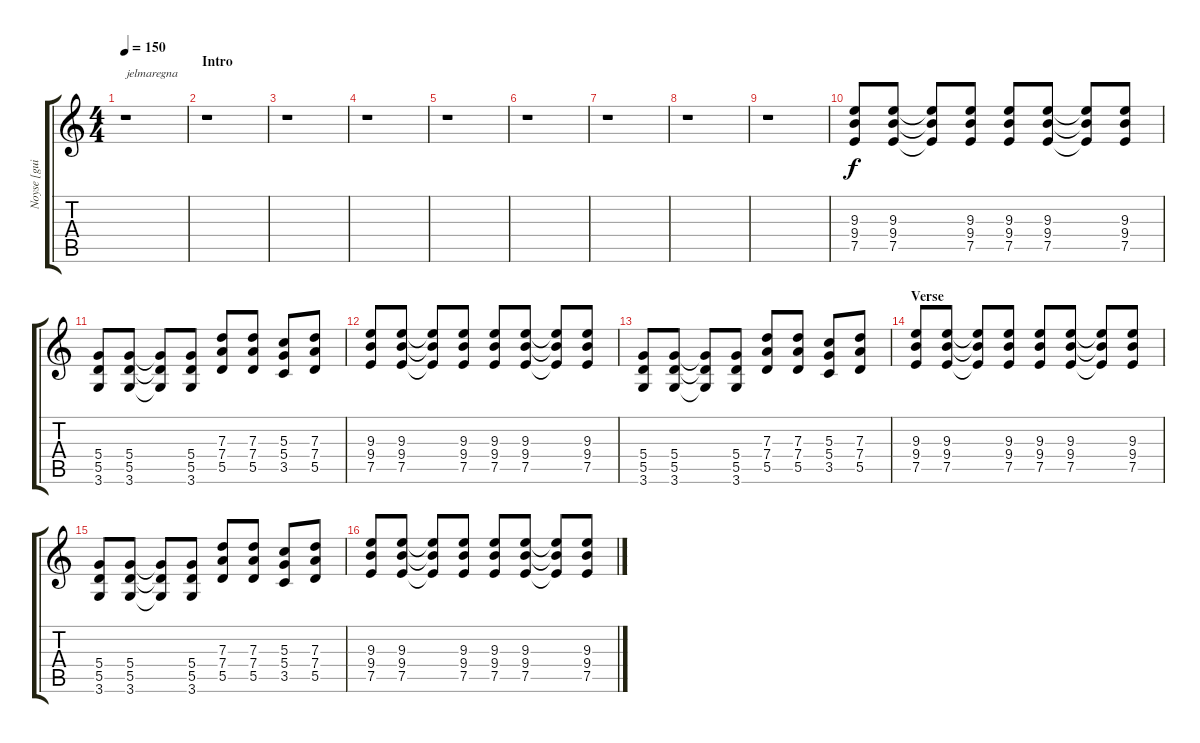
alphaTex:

\track ("Noyse [guitar]" "Noyse [gui") {instrument distortionguitar}
\staff {score tabs}
\tuning (E4 B3 G3 D3 A2 E2) {hide}
\ts (4 4)
\tempo 150
\clef g2
\ks c
r.1{txt "jelmaregna" dy f instrument distortionguitar} |
\section ("" "Intro")
r.1 |
r.1 |
r.1 |
r.1 |
r.1 |
r.1 |
r.1 |
r.1 |
(9.3 9.4 7.5).8 (9.3 9.4 7.5).8 (9.3{t} 9.4{t} 7.5{t}).8 (9.3 9.4 7.5).8 (9.3 9.4 7.5).8 (9.3 9.4 7.5).8 (9.3{t} 9.4{t} 7.5{t}).8 (9.3 9.4 7.5).8 |
(5.4 5.5 3.6).8 (5.4 5.5 3.6).8 (5.4{t} 5.5{t} 3.6{t}).8 (5.4 5.5 3.6).8 (7.3 7.4 5.5).8 (7.3 7.4 5.5).8 (5.3 5.4 3.5).8 (7.3 7.4 5.5).8 |
(9.3 9.4 7.5).8 (9.3 9.4 7.5).8 (9.3{t} 9.4{t} 7.5{t}).8 (9.3 9.4 7.5).8 (9.3 9.4 7.5).8 (9.3 9.4 7.5).8 (9.3{t} 9.4{t} 7.5{t}).8 (9.3 9.4 7.5).8 |
(5.4 5.5 3.6).8 (5.4 5.5 3.6).8 (5.4{t} 5.5{t} 3.6{t}).8 (5.4 5.5 3.6).8 (7.3 7.4 5.5).8 (7.3 7.4 5.5).8 (5.3 5.4 3.5).8 (7.3 7.4 5.5).8 |
\section ("" "Verse")
(9.3 9.4 7.5).8 (9.3 9.4 7.5).8 (9.3{t} 9.4{t} 7.5{t}).8 (9.3 9.4 7.5).8 (9.3 9.4 7.5).8 (9.3 9.4 7.5).8 (9.3{t} 9.4{t} 7.5{t}).8 (9.3 9.4 7.5).8 |
(5.4 5.5 3.6).8 (5.4 5.5 3.6).8 (5.4{t} 5.5{t} 3.6{t}).8 (5.4 5.5 3.6).8 (7.3 7.4 5.5).8 (7.3 7.4 5.5).8 (5.3 5.4 3.5).8 (7.3 7.4 5.5).8 |
(9.3 9.4 7.5).8 (9.3 9.4 7.5).8 (9.3{t} 9.4{t} 7.5{t}).8 (9.3 9.4 7.5).8 (9.3 9.4 7.5).8 (9.3 9.4 7.5).8 (9.3{t} 9.4{t} 7.5{t}).8 (9.3 9.4 7.5).8
